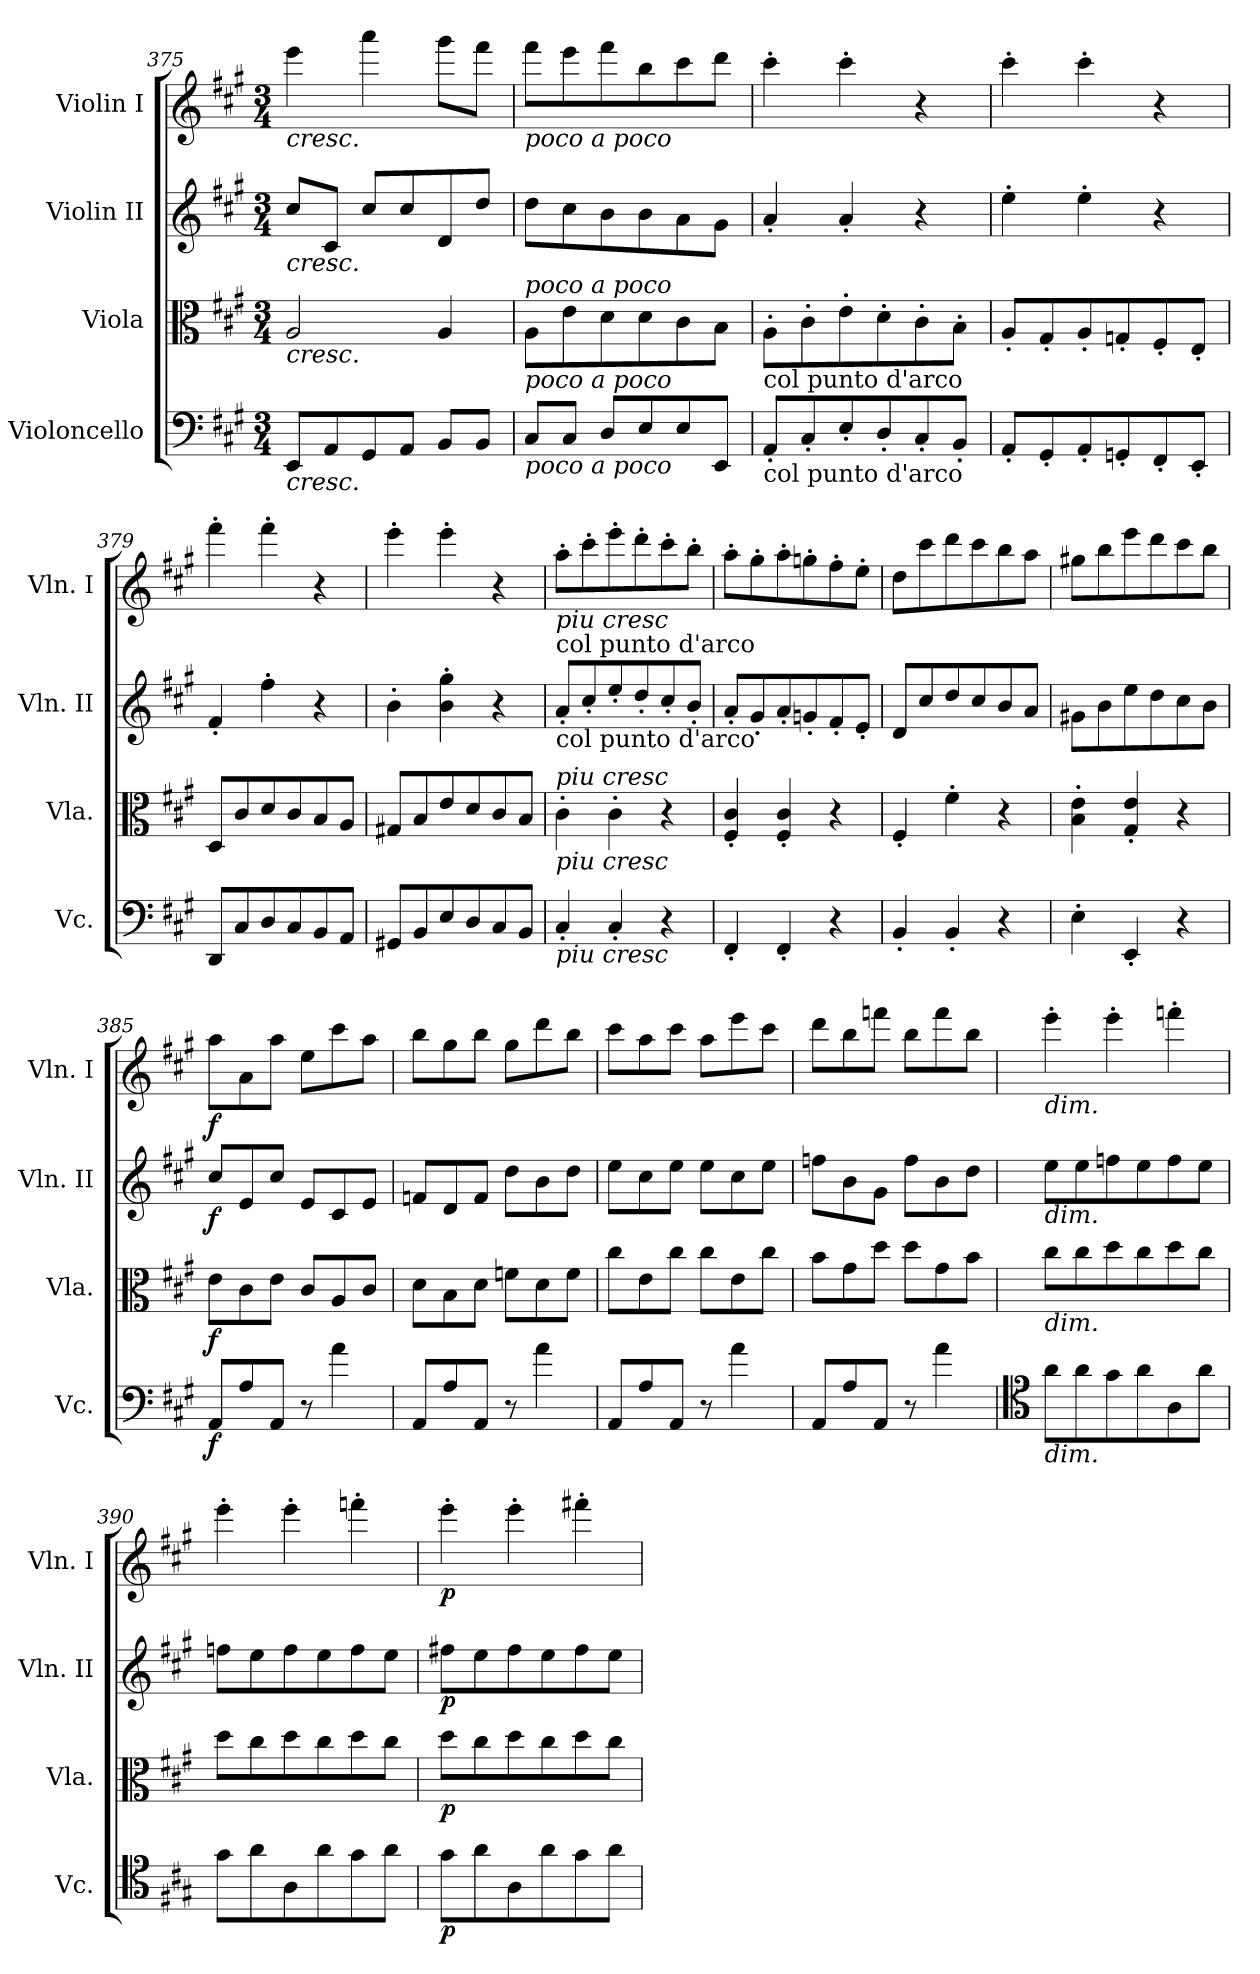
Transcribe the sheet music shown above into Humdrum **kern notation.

**kern	**dynam	**kern	**dynam	**kern	**dynam	**kern	**dynam
*part4	*part4	*part3	*part3	*part2	*part2	*part1	*part1
*staff4	*staff4	*staff3	*staff3	*staff2	*staff2	*staff1	*staff1
*I"Violoncello	*	*I"Viola	*	*I"Violin II	*	*I"Violin I	*
*I'Vc.	*	*I'Vla.	*	*I'Vln. II	*	*I'Vln. I	*
*clefF4	*	*clefC3	*	*clefG2	*	*clefG2	*
*k[f#c#g#]	*	*k[f#c#g#]	*	*k[f#c#g#]	*	*k[f#c#g#]	*
*M3/4	*	*M3/4	*	*M3/4	*	*M3/4	*
=375	=375	=375	=375	=375	=375	=375	=375
!	!	!	!	!	!	!LO:TX:b:i:t=cresc.	!
!	!	!	!	!LO:TX:b:i:t=cresc.	!	!	!
!	!	!LO:TX:b:i:t=cresc.	!	!	!	!	!
!LO:TX:b:i:t=cresc.	!	!	!	!	!	!	!
8EE/L	.	2A/	.	8cc#/L	.	4eee\	.
8AA/	.	.	.	8c#/J	.	.	.
8GG#/	.	.	.	8cc#/L	.	4aaa\	.
8AA/J	.	.	.	8cc#/	.	.	.
8BB/L	.	4A/	.	8d/	.	8ggg#\L	.
8BB/J	.	.	.	8dd/J	.	8fff#\J	.
!!LO:LB:g=z
=376	=376	=376	=376	=376	=376	=376	=376
!	!	!	!	!	!	!LO:TX:b:i:t=poco a poco	!
!	!	!LO:TX:a:i:t=poco a poco	!	!	!	!	!
!LO:TX:a:i:t=poco a poco	!	!	!	!	!	!	!
!LO:TX:b:i:t=poco a poco	!	!	!	!	!	!	!
8C#/L	.	8A\L	.	8dd\L	.	8fff#\L	.
8C#/J	.	8e\	.	8cc#\	.	8eee\	.
8D/L	.	8d\	.	8b\	.	8fff#\	.
8E/	.	8d\	.	8b\	.	8bb\	.
8E/	.	8c#\	.	8a\	.	8ccc#\	.
8EE/J	.	8B\J	.	8g#\J	.	8ddd\J	.
!!LO:PB:g=z
=377	=377	=377	=377	=377	=377	=377	=377
!LO:TX:a:t=col punto d'arco	!	!	!	!	!	!	!
!LO:TX:b:t=col punto d'arco	!	!	!	!	!	!	!
8AA'/L	.	8A'\L	.	4a'/	.	4ccc#'\	.
8C#'/	.	8c#'\	.	.	.	.	.
8E'/	.	8e'\	.	4a'/	.	4ccc#'\	.
8D'/	.	8d'\	.	.	.	.	.
8C#'/	.	8c#'\	.	4r	.	4r	.
8BB'/J	.	8B'\J	.	.	.	.	.
=378	=378	=378	=378	=378	=378	=378	=378
8AA'/L	.	8A'/L	.	4ee'\	.	4ccc#'\	.
8GG#'/	.	8G#'/	.	.	.	.	.
8AA'/	.	8A'/	.	4ee'\	.	4ccc#'\	.
8GGn'/	.	8Gn'/	.	.	.	.	.
8FF#'/	.	8F#'/	.	4r	.	4r	.
8EE'/J	.	8E'/J	.	.	.	.	.
=379	=379	=379	=379	=379	=379	=379	=379
8DD/L	.	8D/L	.	4f#'/	.	4fff#'\	.
8C#/	.	8c#/	.	.	.	.	.
8D/	.	8d/	.	4ff#'\	.	4fff#'\	.
8C#/	.	8c#/	.	.	.	.	.
8BB/	.	8B/	.	4r	.	4r	.
8AA/J	.	8A/J	.	.	.	.	.
=380	=380	=380	=380	=380	=380	=380	=380
8GG#X/L	.	8G#X/L	.	4b'\	.	4eee'\	.
8BB/	.	8B/	.	.	.	.	.
8E/	.	8e/	.	4b\' 4gg#\'	.	4eee'\	.
8D/	.	8d/	.	.	.	.	.
8C#/	.	8c#/	.	4r	.	4r	.
8BB/J	.	8B/J	.	.	.	.	.
=381	=381	=381	=381	=381	=381	=381	=381
!	!	!	!	!	!	!LO:TX:b:i:t=piu cresc	!
!	!	!	!	!	!	!LO:TX:b:t=col punto d'arco	!
!	!	!	!	!LO:TX:b:t=col punto d'arco	!	!	!
!	!	!LO:TX:b:i:t=piu cresc	!	!	!	!	!
!	!	!LO:TX:a:i:t=piu cresc	!	!	!	!	!
!LO:TX:b:i:t=piu cresc	!	!	!	!	!	!	!
4C#'/	.	4c#'\	.	8a'/L	.	8aa'\L	.
.	.	.	.	8cc#'/	.	8ccc#'\	.
4C#'/	.	4c#'\	.	8ee'/	.	8eee'\	.
.	.	.	.	8dd'/	.	8ddd'\	.
4r	.	4r	.	8cc#'/	.	8ccc#'\	.
.	.	.	.	8b'/J	.	8bb'\J	.
=382	=382	=382	=382	=382	=382	=382	=382
4FF#'/	.	4F#/' 4c#/'	.	8a'/L	.	8aa'\L	.
.	.	.	.	8g#'/	.	8gg#'\	.
4FF#'/	.	4F#/' 4c#/'	.	8a'/	.	8aa'\	.
.	.	.	.	8gn'/	.	8ggn'\	.
4r	.	4r	.	8f#'/	.	8ff#'\	.
.	.	.	.	8e'/J	.	8ee'\J	.
!!LO:PB:g=z
=383	=383	=383	=383	=383	=383	=383	=383
4BB'/	.	4F#'/	.	8d/L	.	8dd\L	.
.	.	.	.	8cc#/	.	8ccc#\	.
4BB'/	.	4f#'\	.	8dd/	.	8ddd\	.
.	.	.	.	8cc#/	.	8ccc#\	.
4r	.	4r	.	8b/	.	8bb\	.
.	.	.	.	8a/J	.	8aa\J	.
=384	=384	=384	=384	=384	=384	=384	=384
4E'\	.	4B\' 4e\'	.	8g#X\L	.	8gg#X\L	.
.	.	.	.	8b\	.	8bb\	.
4EE'/	.	4G#/' 4e/'	.	8ee\	.	8eee\	.
.	.	.	.	8dd\	.	8ddd\	.
4r	.	4r	.	8cc#\	.	8ccc#\	.
.	.	.	.	8b\J	.	8bb\J	.
=385	=385	=385	=385	=385	=385	=385	=385
!	!LO:DY:b	!	!LO:DY:b	!	!LO:DY:b	!	!LO:DY:b
8AA/L	f	8e\L	f	8cc#/L	f	8aa\L	f
8A/	.	8c#\	.	8e/	.	8a\	.
8AA/J	.	8e\J	.	8cc#/J	.	8aa\J	.
8r	.	8c#/L	.	8e/L	.	8ee\L	.
4a\	.	8A/	.	8c#/	.	8ccc#\	.
.	.	8c#/J	.	8e/J	.	8aa\J	.
=386	=386	=386	=386	=386	=386	=386	=386
8AA/L	.	8d\L	.	8fn/L	.	8bb\L	.
8A/	.	8B\	.	8d/	.	8gg#\	.
8AA/J	.	8d\J	.	8f/J	.	8bb\J	.
8r	.	8fn\L	.	8dd\L	.	8gg#\L	.
4a\	.	8d\	.	8b\	.	8ddd\	.
.	.	8f\J	.	8dd\J	.	8bb\J	.
=387	=387	=387	=387	=387	=387	=387	=387
8AA/L	.	8cc#\L	.	8ee\L	.	8ccc#\L	.
8A/	.	8e\	.	8cc#\	.	8aa\	.
8AA/J	.	8cc#\J	.	8ee\J	.	8ccc#\J	.
8r	.	8cc#\L	.	8ee\L	.	8aa\L	.
4a\	.	8e\	.	8cc#\	.	8eee\	.
.	.	8cc#\J	.	8ee\J	.	8ccc#\J	.
!!LO:LB:g=z
=388	=388	=388	=388	=388	=388	=388	=388
8AA/L	.	8b\L	.	8ffn\L	.	8ddd\L	.
8A/	.	8g#\	.	8b\	.	8bb\	.
8AA/J	.	8dd\J	.	8g#\J	.	8fffn\J	.
8r	.	8dd\L	.	8ff\L	.	8bb\L	.
4a\	.	8g#\	.	8b\	.	8fff\	.
.	.	8b\J	.	8dd\J	.	8bb\J	.
!!LO:LB:g=z
=389	=389	=389	=389	=389	=389	=389	=389
*clefC4	*	*	*	*	*	*	*
!	!	!	!	!	!	!LO:TX:b:i:t=dim.	!
!	!	!	!	!LO:TX:b:i:t=dim.	!	!	!
!	!	!LO:TX:b:i:t=dim.	!	!	!	!	!
!LO:TX:b:i:t=dim.	!	!	!	!	!	!	!
8a\L	.	8cc#\L	.	8ee\L	.	4eee'\	.
8a\	.	8cc#\	.	8ee\	.	.	.
8g#\	.	8dd\	.	8ffn\	.	4eee'\	.
8a\	.	8cc#\	.	8ee\	.	.	.
8A\	.	8dd\	.	8ff\	.	4fffn'\	.
8a\J	.	8cc#\J	.	8ee\J	.	.	.
=390	=390	=390	=390	=390	=390	=390	=390
8g#\L	.	8dd\L	.	8ffn\L	.	4eee'\	.
8a\	.	8cc#\	.	8ee\	.	.	.
8A\	.	8dd\	.	8ff\	.	4eee'\	.
8a\	.	8cc#\	.	8ee\	.	.	.
8g#\	.	8dd\	.	8ff\	.	4fffn'\	.
8a\J	.	8cc#\J	.	8ee\J	.	.	.
=391	=391	=391	=391	=391	=391	=391	=391
!	!LO:DY:b	!	!LO:DY:b	!	!LO:DY:b	!	!LO:DY:b
8g#\L	p	8dd\L	p	8ff#X\L	p	4eee'\	p
8a\	.	8cc#\	.	8ee\	.	.	.
8A\	.	8dd\	.	8ff#\	.	4eee'\	.
8a\	.	8cc#\	.	8ee\	.	.	.
8g#\	.	8dd\	.	8ff#\	.	4fff#X'\	.
8a\J	.	8cc#\J	.	8ee\J	.	.	.
=	=	=	=	=	=	=	=
*-	*-	*-	*-	*-	*-	*-	*-
